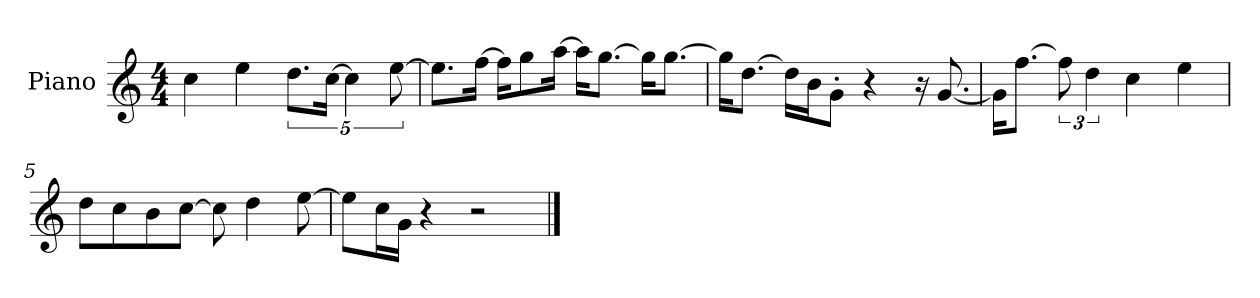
**kern
*part1
*staff1
*I"Piano
*I'P-no
*clefG2
*k[]
*M4/4
*MM90
=1
4cc\
4ee\
10.dd\L
[20cc\Jk
5cc\]
[10ee\
=2
8.ee\L]
[16ff\Jk
16ff\KL]
8gg\
[16aa\Jk
16aa\KL]
[8.gg\J
16gg\KL]
[8.gg\J
=3
16gg\KL]
[8.dd\J
16dd\LL]
16b\J
8g'\J
4r
16r
[8.g/
=4
16g\KL]
[8.ff\J
12ff\]
6dd\
4cc\
4ee\
=5
8dd\L
8cc\
8b\
[8cc\J
8cc\]
4dd\
[8ee\
!!LO:LB:g=z
=6
8ee\L]
16cc\L
16g\JJ
4r
2r
==
*-
